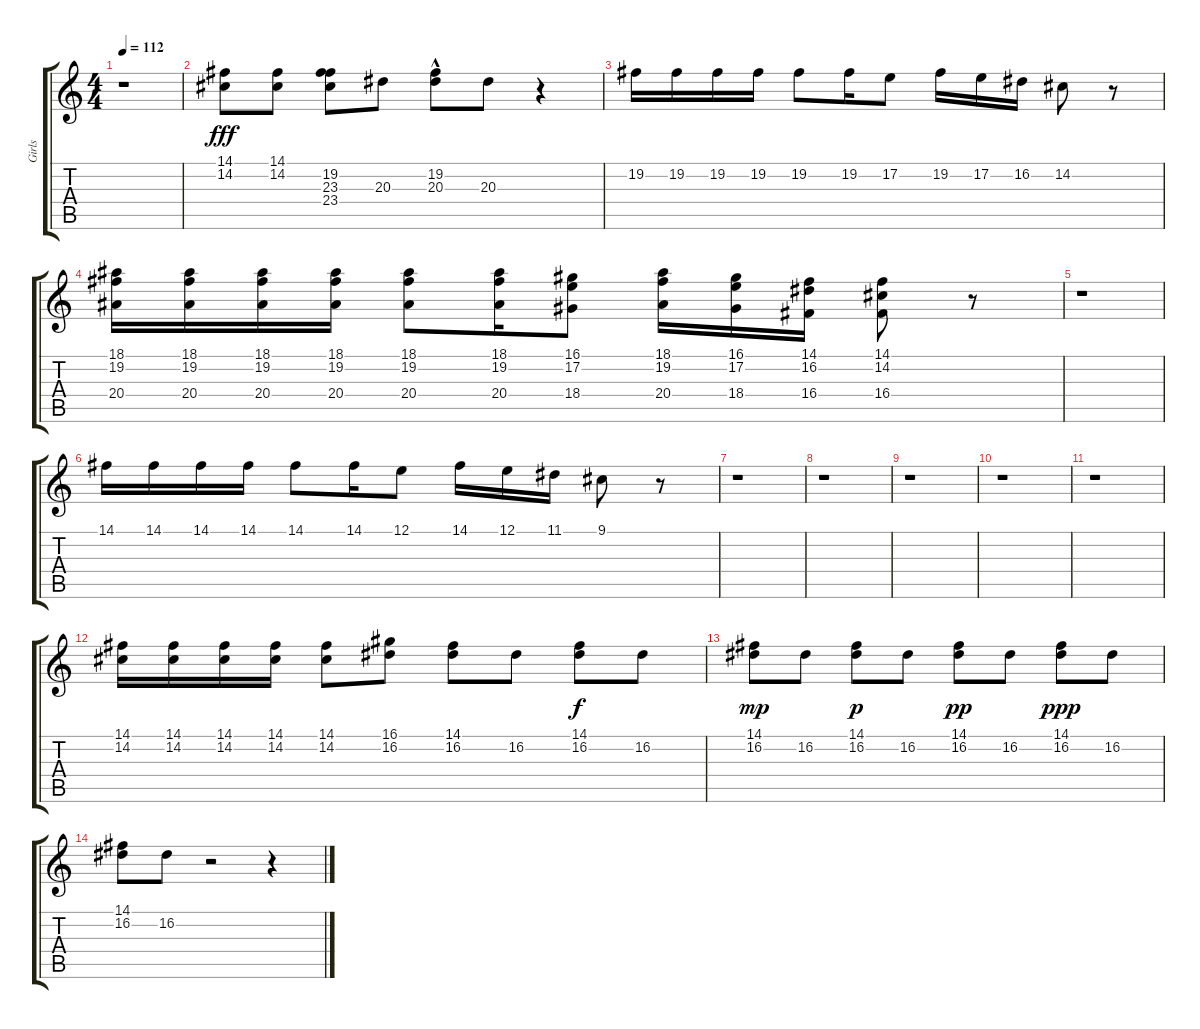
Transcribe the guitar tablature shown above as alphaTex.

\track ("Girls" "Girls") {instrument sopranosax}
\staff {score tabs}
\tuning (E4 B3 G3 D3 A2 E2) {hide}
\ts (4 4)
\tempo 112
\clef g2
\ks c
r.1{dy fff} |
(14.1 14.2).8 (14.1 14.2).8 (19.2 23.3 23.4).8 20.3.8 (19.2{hac} 20.3).8 20.3.8 r.4 |
19.2.16 19.2.16 19.2.16 19.2.16 19.2.8 19.2.16 17.2.8 19.2.16 17.2.16 16.2.16 14.2.8 r.8 |
(18.1 19.2 20.4).16 (18.1 19.2 20.4).16 (18.1 19.2 20.4).16 (18.1 19.2 20.4).16 (18.1 19.2 20.4).8 (18.1 19.2 20.4).16 (16.1 17.2 18.4).8 (18.1 19.2 20.4).16 (16.1 17.2 18.4).16 (14.1 16.2 16.4).16 (14.1 14.2 16.4).8 r.8 |
r.1 |
14.1.16 14.1.16 14.1.16 14.1.16 14.1.8 14.1.16 12.1.8 14.1.16 12.1.16 11.1.16 9.1.8 r.8 |
r.1 |
r.1 |
r.1 |
r.1 |
r.1 |
(14.1 14.2).16 (14.1 14.2).16 (14.1 14.2).16 (14.1 14.2).16 (14.1 14.2).8 (16.1 16.2).8 (14.1 16.2).8 16.2.8{volume 3} (14.1 16.2).8{dy f} 16.2.8 |
(14.1 16.2).8{dy mp} 16.2.8 (14.1 16.2).8{dy p} 16.2.8 (14.1 16.2).8{dy pp} 16.2.8 (14.1 16.2).8{dy ppp} 16.2.8 |
(14.1 16.2).8 16.2.8 r.2 r.4
